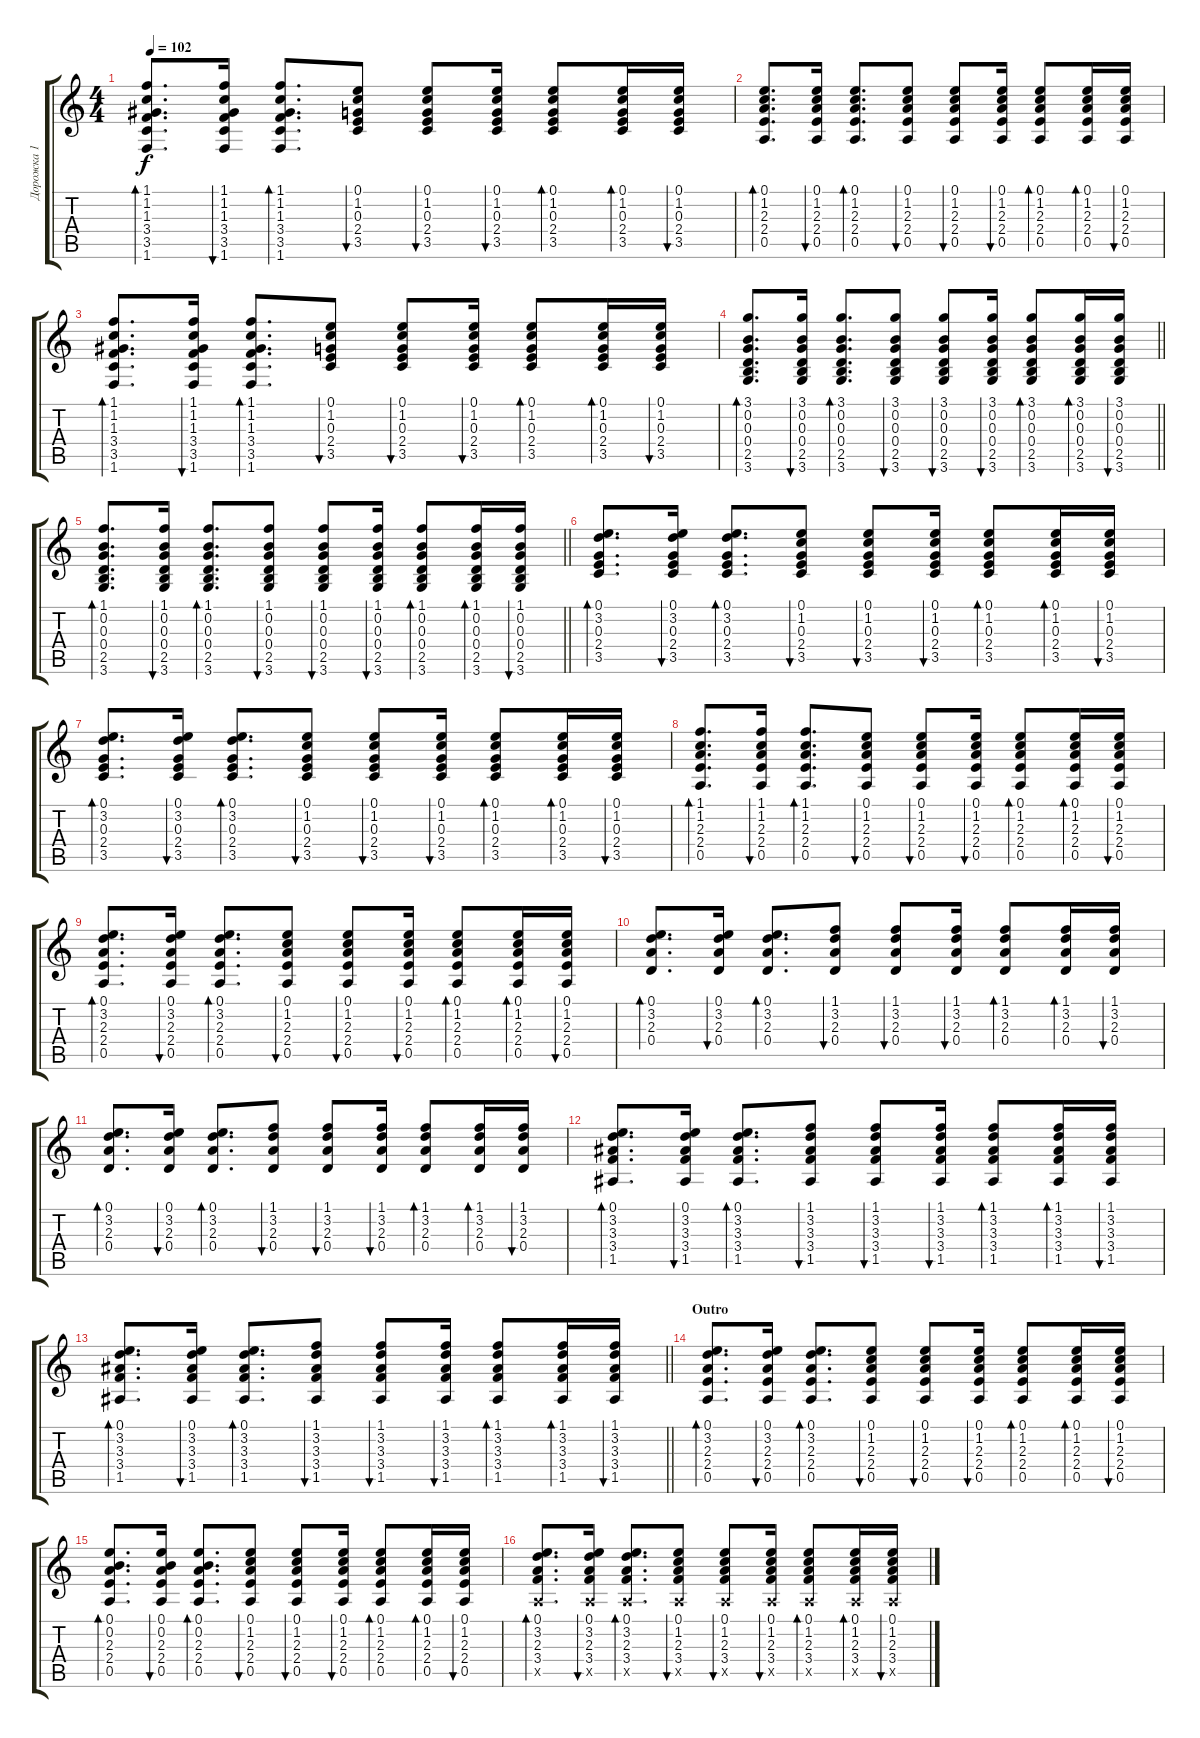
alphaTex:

\track ("Дорожка 1" "Дорожка 1") {instrument acousticguitarsteel}
\staff {score tabs}
\tuning (E4 B3 G3 D3 A2 E2) {hide}
\ts (4 4)
\tempo 102
\clef g2
\ks c
(1.1 1.2 1.3 3.4 3.5 1.6).8{d bd 60 dy f} (1.1 1.2 1.3 3.4 3.5 1.6).16{bu 60} (1.1 1.2 1.3 3.4 3.5 1.6).8{d bd 60} (0.1 1.2 0.3 2.4 3.5).8{bu 60} (0.1 1.2 0.3 2.4 3.5).8{bu 60} (0.1 1.2 0.3 2.4 3.5).16{bu 60} (0.1 1.2 0.3 2.4 3.5).8{bd 60} (0.1 1.2 0.3 2.4 3.5).16{bd 60} (0.1 1.2 0.3 2.4 3.5).16{bu 60} |
(0.1 1.2 2.3 2.4 0.5).8{d bd 60} (0.1 1.2 2.3 2.4 0.5).16{bu 60} (0.1 1.2 2.3 2.4 0.5).8{d bd 60} (0.1 1.2 2.3 2.4 0.5).8{bu 60} (0.1 1.2 2.3 2.4 0.5).8{bu 60} (0.1 1.2 2.3 2.4 0.5).16{bu 60} (0.1 1.2 2.3 2.4 0.5).8{bd 60} (0.1 1.2 2.3 2.4 0.5).16{bd 60} (0.1 1.2 2.3 2.4 0.5).16{bu 60} |
(1.1 1.2 1.3 3.4 3.5 1.6).8{d bd 60} (1.1 1.2 1.3 3.4 3.5 1.6).16{bu 60} (1.1 1.2 1.3 3.4 3.5 1.6).8{d bd 60} (0.1 1.2 0.3 2.4 3.5).8{bu 60} (0.1 1.2 0.3 2.4 3.5).8{bu 60} (0.1 1.2 0.3 2.4 3.5).16{bu 60} (0.1 1.2 0.3 2.4 3.5).8{bd 60} (0.1 1.2 0.3 2.4 3.5).16{bd 60} (0.1 1.2 0.3 2.4 3.5).16{bu 60} |
\barLineRight lightlight
(3.1 0.2 0.3 0.4 2.5 3.6).8{d bd 60} (3.1 0.2 0.3 0.4 2.5 3.6).16{bu 60} (3.1 0.2 0.3 0.4 2.5 3.6).8{d bd 60} (3.1 0.2 0.3 0.4 2.5 3.6).8{bu 60} (3.1 0.2 0.3 0.4 2.5 3.6).8{bu 60} (3.1 0.2 0.3 0.4 2.5 3.6).16{bu 60} (3.1 0.2 0.3 0.4 2.5 3.6).8{bd 60} (3.1 0.2 0.3 0.4 2.5 3.6).16{bd 60} (3.1 0.2 0.3 0.4 2.5 3.6).16{bu 60} |
\barLineRight lightlight
(1.1 0.2 0.3 0.4 2.5 3.6).8{d bd 60} (1.1 0.2 0.3 0.4 2.5 3.6).16{bu 60} (1.1 0.2 0.3 0.4 2.5 3.6).8{d bd 60} (1.1 0.2 0.3 0.4 2.5 3.6).8{bu 60} (1.1 0.2 0.3 0.4 2.5 3.6).8{bu 60} (1.1 0.2 0.3 0.4 2.5 3.6).16{bu 60} (1.1 0.2 0.3 0.4 2.5 3.6).8{bd 60} (1.1 0.2 0.3 0.4 2.5 3.6).16{bd 60} (1.1 0.2 0.3 0.4 2.5 3.6).16{bu 60} |
(0.1 3.2 0.3 2.4 3.5).8{d bd 60} (0.1 3.2 0.3 2.4 3.5).16{bu 60} (0.1 3.2 0.3 2.4 3.5).8{d bd 60} (0.1 1.2 0.3 2.4 3.5).8{bu 60} (0.1 1.2 0.3 2.4 3.5).8{bu 60} (0.1 1.2 0.3 2.4 3.5).16{bu 60} (0.1 1.2 0.3 2.4 3.5).8{bd 60} (0.1 1.2 0.3 2.4 3.5).16{bd 60} (0.1 1.2 0.3 2.4 3.5).16{bu 60} |
(0.1 3.2 0.3 2.4 3.5).8{d bd 60} (0.1 3.2 0.3 2.4 3.5).16{bu 60} (0.1 3.2 0.3 2.4 3.5).8{d bd 60} (0.1 1.2 0.3 2.4 3.5).8{bu 60} (0.1 1.2 0.3 2.4 3.5).8{bu 60} (0.1 1.2 0.3 2.4 3.5).16{bu 60} (0.1 1.2 0.3 2.4 3.5).8{bd 60} (0.1 1.2 0.3 2.4 3.5).16{bd 60} (0.1 1.2 0.3 2.4 3.5).16{bu 60} |
(1.1 1.2 2.3 2.4 0.5).8{d bd 60} (1.1 1.2 2.3 2.4 0.5).16{bu 60} (1.1 1.2 2.3 2.4 0.5).8{d bd 60} (0.1 1.2 2.3 2.4 0.5).8{bu 60} (0.1 1.2 2.3 2.4 0.5).8{bu 60} (0.1 1.2 2.3 2.4 0.5).16{bu 60} (0.1 1.2 2.3 2.4 0.5).8{bd 60} (0.1 1.2 2.3 2.4 0.5).16{bd 60} (0.1 1.2 2.3 2.4 0.5).16{bu 60} |
(0.1 3.2 2.3 2.4 0.5).8{d bd 60} (0.1 3.2 2.3 2.4 0.5).16{bu 60} (0.1 3.2 2.3 2.4 0.5).8{d bd 60} (0.1 1.2 2.3 2.4 0.5).8{bu 60} (0.1 1.2 2.3 2.4 0.5).8{bu 60} (0.1 1.2 2.3 2.4 0.5).16{bu 60} (0.1 1.2 2.3 2.4 0.5).8{bd 60} (0.1 1.2 2.3 2.4 0.5).16{bd 60} (0.1 1.2 2.3 2.4 0.5).16{bu 60} |
(0.1 3.2 2.3 0.4).8{d bd 60} (0.1 3.2 2.3 0.4).16{bu 60} (0.1 3.2 2.3 0.4).8{d bd 60} (1.1 3.2 2.3 0.4).8{bu 60} (1.1 3.2 2.3 0.4).8{bu 60} (1.1 3.2 2.3 0.4).16{bu 60} (1.1 3.2 2.3 0.4).8{bd 60} (1.1 3.2 2.3 0.4).16{bd 60} (1.1 3.2 2.3 0.4).16{bu 60} |
(0.1 3.2 2.3 0.4).8{d bd 60} (0.1 3.2 2.3 0.4).16{bu 60} (0.1 3.2 2.3 0.4).8{d bd 60} (1.1 3.2 2.3 0.4).8{bu 60} (1.1 3.2 2.3 0.4).8{bu 60} (1.1 3.2 2.3 0.4).16{bu 60} (1.1 3.2 2.3 0.4).8{bd 60} (1.1 3.2 2.3 0.4).16{bd 60} (1.1 3.2 2.3 0.4).16{bu 60} |
(0.1 3.2 3.3 3.4 1.5).8{d bd 60} (0.1 3.2 3.3 3.4 1.5).16{bu 60} (0.1 3.2 3.3 3.4 1.5).8{d bd 60} (1.1 3.2 3.3 3.4 1.5).8{bu 60} (1.1 3.2 3.3 3.4 1.5).8{bu 60} (1.1 3.2 3.3 3.4 1.5).16{bu 60} (1.1 3.2 3.3 3.4 1.5).8{bd 60} (1.1 3.2 3.3 3.4 1.5).16{bd 60} (1.1 3.2 3.3 3.4 1.5).16{bu 60} |
\barLineRight lightlight
(0.1 3.2 3.3 3.4 1.5).8{d bd 60} (0.1 3.2 3.3 3.4 1.5).16{bu 60} (0.1 3.2 3.3 3.4 1.5).8{d bd 60} (1.1 3.2 3.3 3.4 1.5).8{bu 60} (1.1 3.2 3.3 3.4 1.5).8{bu 60} (1.1 3.2 3.3 3.4 1.5).16{bu 60} (1.1 3.2 3.3 3.4 1.5).8{bd 60} (1.1 3.2 3.3 3.4 1.5).16{bd 60} (1.1 3.2 3.3 3.4 1.5).16{bu 60} |
\section ("" "Outro")
(0.1 3.2 2.3 2.4 0.5).8{d bd 60} (0.1 3.2 2.3 2.4 0.5).16{bu 60} (0.1 3.2 2.3 2.4 0.5).8{d bd 60} (0.1 1.2 2.3 2.4 0.5).8{bu 60} (0.1 1.2 2.3 2.4 0.5).8{bu 60} (0.1 1.2 2.3 2.4 0.5).16{bu 60} (0.1 1.2 2.3 2.4 0.5).8{bd 60} (0.1 1.2 2.3 2.4 0.5).16{bd 60} (0.1 1.2 2.3 2.4 0.5).16{bu 60} |
(0.1 0.2 2.3 2.4 0.5).8{d bd 60} (0.1 0.2 2.3 2.4 0.5).16{bu 60} (0.1 0.2 2.3 2.4 0.5).8{d bd 60} (0.1 1.2 2.3 2.4 0.5).8{bu 60} (0.1 1.2 2.3 2.4 0.5).8{bu 60} (0.1 1.2 2.3 2.4 0.5).16{bu 60} (0.1 1.2 2.3 2.4 0.5).8{bd 60} (0.1 1.2 2.3 2.4 0.5).16{bd 60} (0.1 1.2 2.3 2.4 0.5).16{bu 60} |
(0.1 3.2 2.3 3.4 0.5{x}).8{d bd 60} (0.1 3.2 2.3 3.4 0.5{x}).16{bu 60} (0.1 3.2 2.3 3.4 0.5{x}).8{d bd 60} (0.1 1.2 2.3 3.4 0.5{x}).8{bu 60} (0.1 1.2 2.3 3.4 0.5{x}).8{bu 60} (0.1 1.2 2.3 3.4 0.5{x}).16{bu 60} (0.1 1.2 2.3 3.4 0.5{x}).8{bd 60} (0.1 1.2 2.3 3.4 0.5{x}).16{bd 60} (0.1 1.2 2.3 3.4 0.5{x}).16{bu 60}
